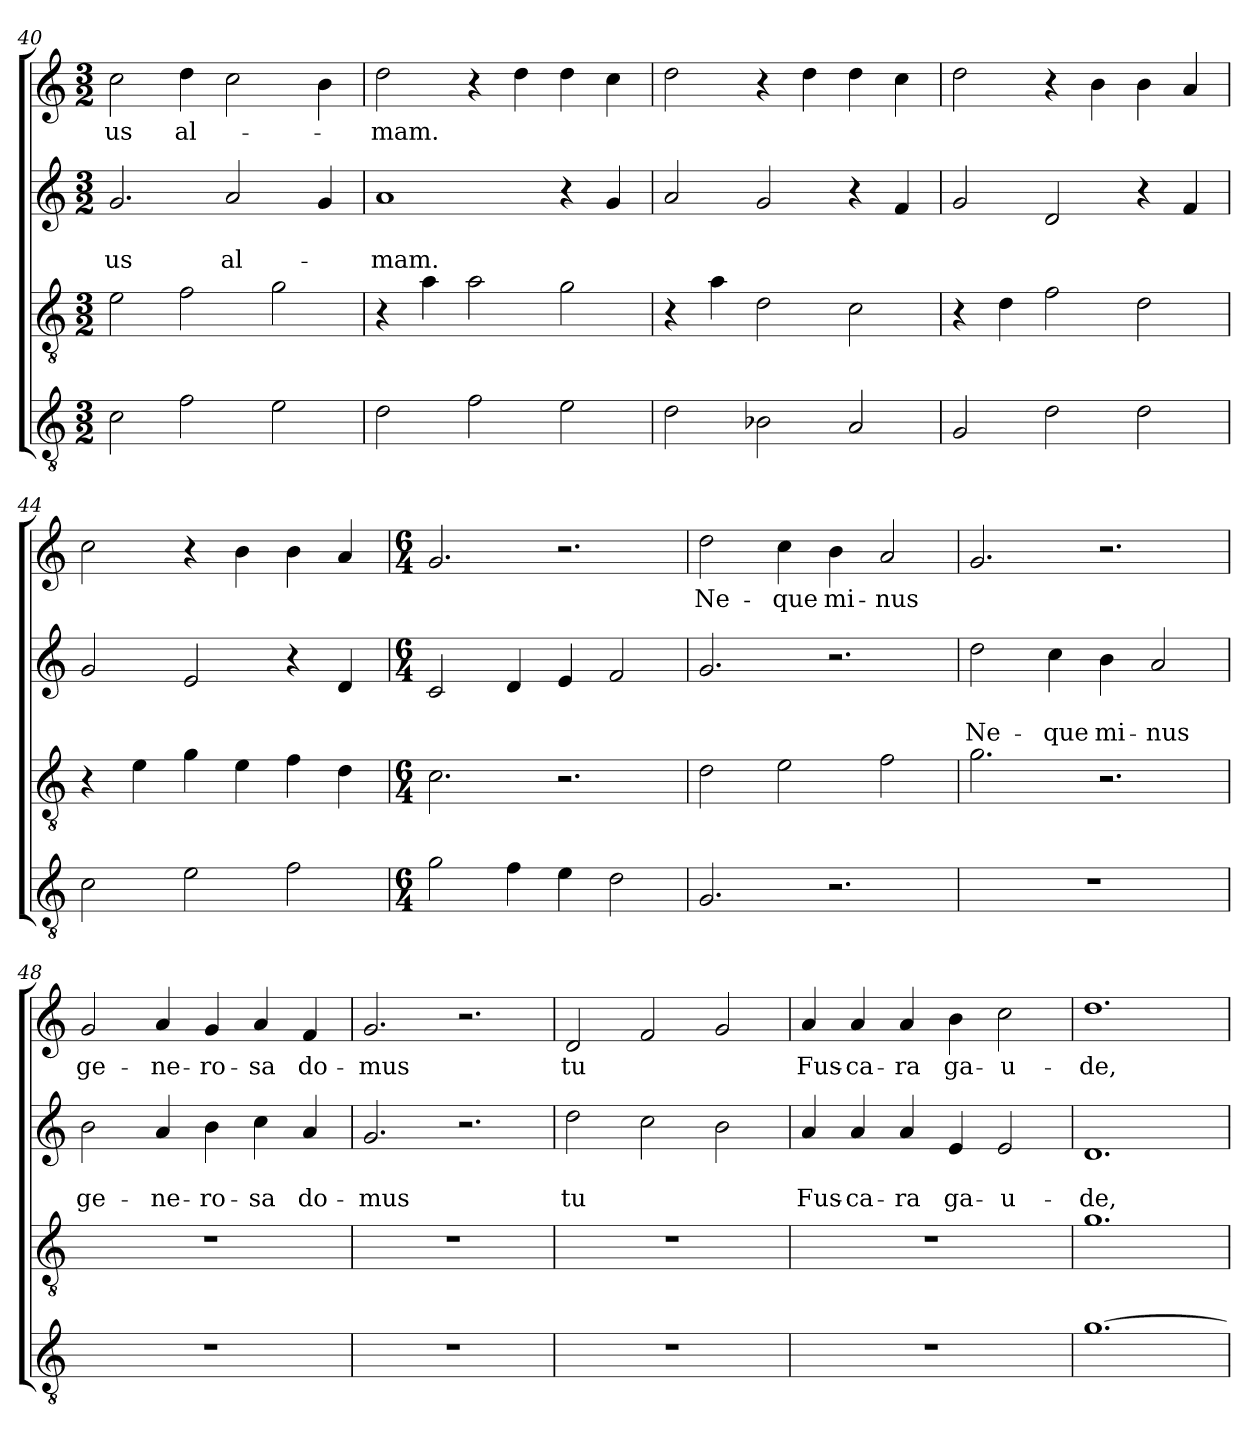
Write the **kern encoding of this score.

**kern	**kern	**kern	**text	**text	**kern	**text
*part4	*part3	*part2	*part2	*part2	*part1	*part1
*staff4	*staff3	*staff2	*staff2	*staff2	*staff1	*staff1
*clefGv2	*clefGv2	*clefG2	*	*	*clefG2	*
*k[]	*k[]	*k[]	*	*	*k[]	*
*C:	*C:	*C:	*	*	*C:	*
*M3/2	*M3/2	*M3/2	*	*	*M3/2	*
=40	=40	=40	=40	=40	=40	=40
!	!	!	!	!LO:LY:b	!	!LO:LY:b
2c\	2e\	2.g/	.	-us	2cc\	-us
!	!	!	!	!	!	!LO:LY:b
2f\	2f\	.	.	.	4dd\	al-
!	!	!	!	!LO:LY:b	!	!
.	.	2a/	.	al-	2cc\	.
2e\	2g\	.	.	.	.	.
.	.	4g/	.	.	4b\	.
!!LO:PB:g=z
=41	=41	=41	=41	=41	=41	=41
!	!	!	!	!LO:LY:b	!	!LO:LY:b
2d\	4r	1a	.	-mam.	2dd\	-mam.
.	4a\	.	.	.	.	.
2f\	2a\	.	.	.	4r	.
.	.	.	.	.	4dd\	.
2e\	2g\	4r	.	.	4dd\	.
.	.	4g/	.	.	4cc\	.
=42	=42	=42	=42	=42	=42	=42
2d\	4r	2a/	.	.	2dd\	.
.	4a\	.	.	.	.	.
2B-X\	2d\	2g/	.	.	4r	.
.	.	.	.	.	4dd\	.
2A/	2c\	4r	.	.	4dd\	.
.	.	4f/	.	.	4cc\	.
=43	=43	=43	=43	=43	=43	=43
2G/	4r	2g/	.	.	2dd\	.
.	4d\	.	.	.	.	.
2d\	2f\	2d/	.	.	4r	.
.	.	.	.	.	4b\	.
2d\	2d\	4r	.	.	4b\	.
.	.	4f/	.	.	4a/	.
=44	=44	=44	=44	=44	=44	=44
2c\	4r	2g/	.	.	2cc\	.
.	4e\	.	.	.	.	.
2e\	4g\	2e/	.	.	4r	.
.	4e\	.	.	.	4b\	.
2f\	4f\	4r	.	.	4b\	.
.	4d\	4d/	.	.	4a/	.
=45	=45	=45	=45	=45	=45	=45
*M6/4	*M6/4	*M6/4	*	*	*M6/4	*
2g\	2.c\	2c/	.	.	2.g/	.
4f\	.	4d/	.	.	.	.
4e\	2.r	4e/	.	.	2.r	.
2d\	.	2f/	.	.	.	.
!!LO:LB:g=z
=46	=46	=46	=46	=46	=46	=46
!	!	!	!	!	!	!LO:LY:b
2.G/	2d\	2.g/	.	.	2dd\	Ne-
!	!	!	!	!	!	!LO:LY:b
.	2e\	.	.	.	4cc\	-que
!	!	!	!	!	!	!LO:LY:b
2.r	.	2.r	.	.	4b\	mi-
!	!	!	!	!	!	!LO:LY:b
.	2f\	.	.	.	2a/	-nus
=47	=47	=47	=47	=47	=47	=47
!	!	!	!	!LO:LY:b	!	!
1.r	2.g\	2dd\	.	Ne-	2.g/	.
!	!	!	!	!LO:LY:b	!	!
.	.	4cc\	.	-que	.	.
!	!	!	!	!LO:LY:b	!	!
.	2.r	4b\	.	mi-	2.r	.
!	!	!	!	!LO:LY:b	!	!
.	.	2a/	.	-nus	.	.
=48	=48	=48	=48	=48	=48	=48
!	!	!	!	!LO:LY:b	!	!LO:LY:b
1.r	1.r	2b\	.	ge-	2g/	ge-
!	!	!	!	!LO:LY:b	!	!LO:LY:b
.	.	4a/	.	-ne-	4a/	-ne-
!	!	!	!	!LO:LY:b	!	!LO:LY:b
.	.	4b\	.	-ro-	4g/	-ro-
!	!	!	!	!LO:LY:b	!	!LO:LY:b
.	.	4cc\	.	-sa	4a/	-sa
!	!	!	!	!LO:LY:b	!	!LO:LY:b
.	.	4a/	.	do-	4f/	do-
=49	=49	=49	=49	=49	=49	=49
!	!	!	!	!LO:LY:b	!	!LO:LY:b
1.r	1.r	2.g/	.	-mus	2.g/	-mus
.	.	2.r	.	.	2.r	.
=50	=50	=50	=50	=50	=50	=50
!	!	!	!	!LO:LY:b	!	!LO:LY:b
1.r	1.r	2dd\	.	tu	2d/	tu
.	.	2cc\	.	.	2f/	.
.	.	2b\	.	.	2g/	.
!!LO:LB:g=z
=51	=51	=51	=51	=51	=51	=51
!	!	!	!	!LO:LY:b	!	!LO:LY:b
1.r	1.r	4a/	.	Fus-	4a/	Fus-
!	!	!	!	!LO:LY:b	!	!LO:LY:b
.	.	4a/	.	-ca-	4a/	-ca-
!	!	!	!	!LO:LY:b	!	!LO:LY:b
.	.	4a/	.	-ra	4a/	-ra
!	!	!	!	!LO:LY:b	!	!LO:LY:b
.	.	4e/	.	ga-	4b\	ga-
!	!	!	!	!LO:LY:b	!	!LO:LY:b
.	.	2e/	.	-u-	2cc\	-u-
=52	=52	=52	=52	=52	=52	=52
!	!	!	!	!LO:LY:b	!	!LO:LY:b
[1.g	1.g	1.d	.	-de,	1.dd	-de,
=	=	=	=	=	=	=
*-	*-	*-	*-	*-	*-	*-
